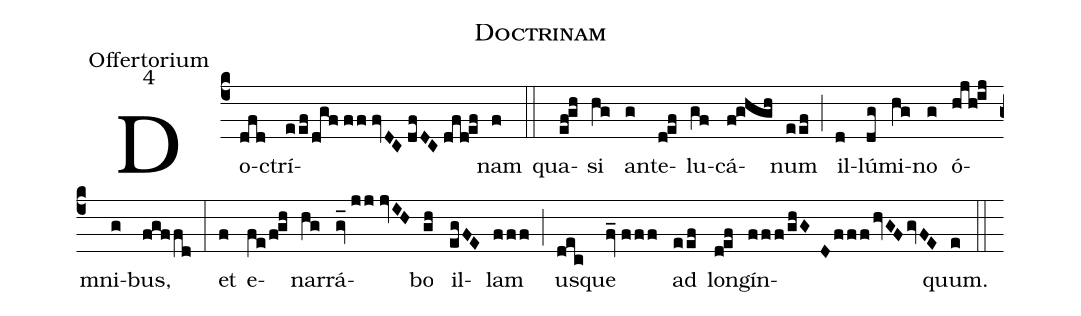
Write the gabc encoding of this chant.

name:Doctrinam;
office-part:Offertorium;
mode:4;
%%
(c4) Do(dfd)ctrí(eef/dgf//ff//fvDC//dfDC//dfd!ef)nam(f) (::)
qua(ef!gh)si(hg) an(g)te(d!ef)lu(gf)cá(f!ghgh)num(eef) (;) il(d)lú(dg)mi(hg)no(g) ó(hjh!ij)mni(g)bus,(fgffd) (:)
et(f) e(fe/f!gh)nar(hg)rá(gv_//jj//jvIH)bo(gh) il(egFE)lam(fff) (;) u(dec)sque(fv_//fff) ad(eef) lon(d!ef)gín(fff/ghGD/fff/hvGF/gvFE)quum.(e) (::)
